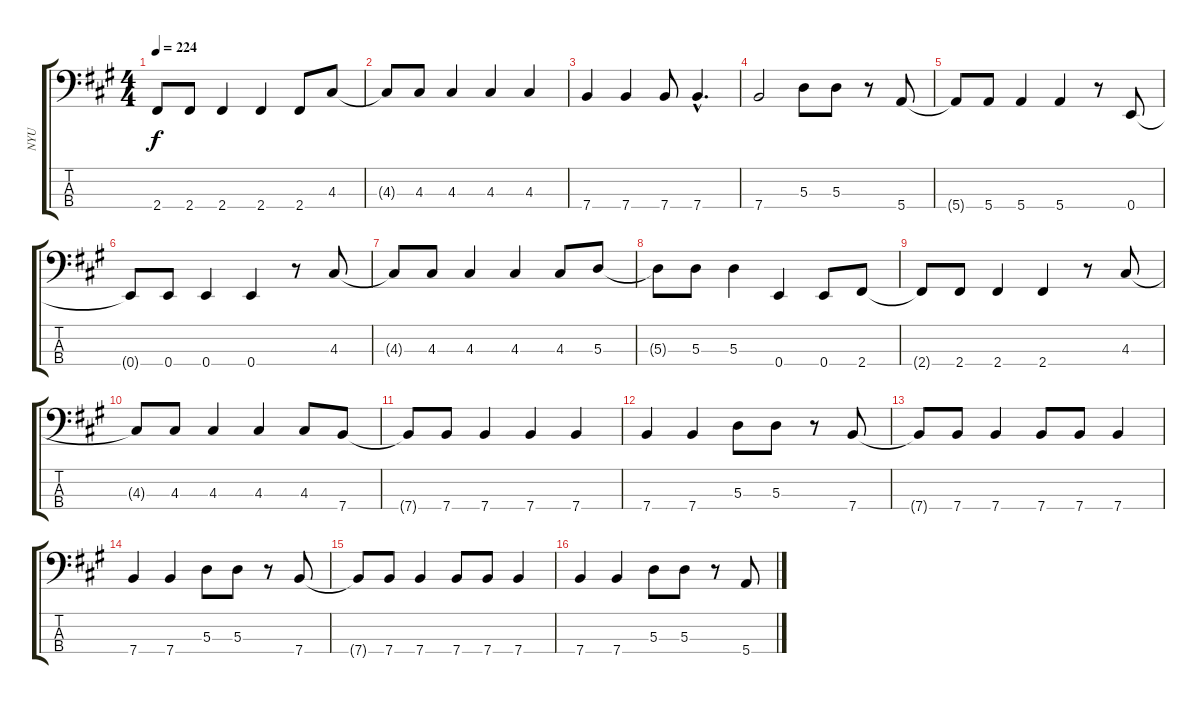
\track ("NYU" "NYU") {instrument electricbasspick}
\staff {score tabs}
\tuning (G2 D2 A1 E1) {hide}
\ts (4 4)
\tempo 224
\clef f4
\ks a
2.4{t}.8{dy f} 2.4.8 2.4.4 2.4.4 2.4.8 4.3.8 |
4.3{t}.8 4.3.8 4.3.4 4.3.4 4.3.4 |
7.4.4 7.4.4 7.4.8 7.4{hac}.4{d} |
7.4.2 5.3.8 5.3.8 r.8 5.4.8 |
5.4{t}.8 5.4.8 5.4.4 5.4.4 r.8 0.4.8 |
0.4{t}.8 0.4.8 0.4.4 0.4.4 r.8 4.3.8 |
4.3{t}.8 4.3.8 4.3.4 4.3.4 4.3.8 5.3.8 |
5.3{t}.8 5.3.8 5.3.4 0.4.4 0.4.8 2.4.8 |
2.4{t}.8 2.4.8 2.4.4 2.4.4 r.8 4.3.8 |
4.3{t}.8 4.3.8 4.3.4 4.3.4 4.3.8 7.4.8 |
7.4{t}.8 7.4.8 7.4.4 7.4.4 7.4.4 |
7.4.4 7.4.4 5.3.8 5.3.8 r.8 7.4.8 |
7.4{t}.8 7.4.8 7.4.4 7.4.8 7.4.8 7.4.4 |
7.4.4 7.4.4 5.3.8 5.3.8 r.8 7.4.8 |
7.4{t}.8 7.4.8 7.4.4 7.4.8 7.4.8 7.4.4 |
7.4.4 7.4.4 5.3.8 5.3.8 r.8 5.4.8
